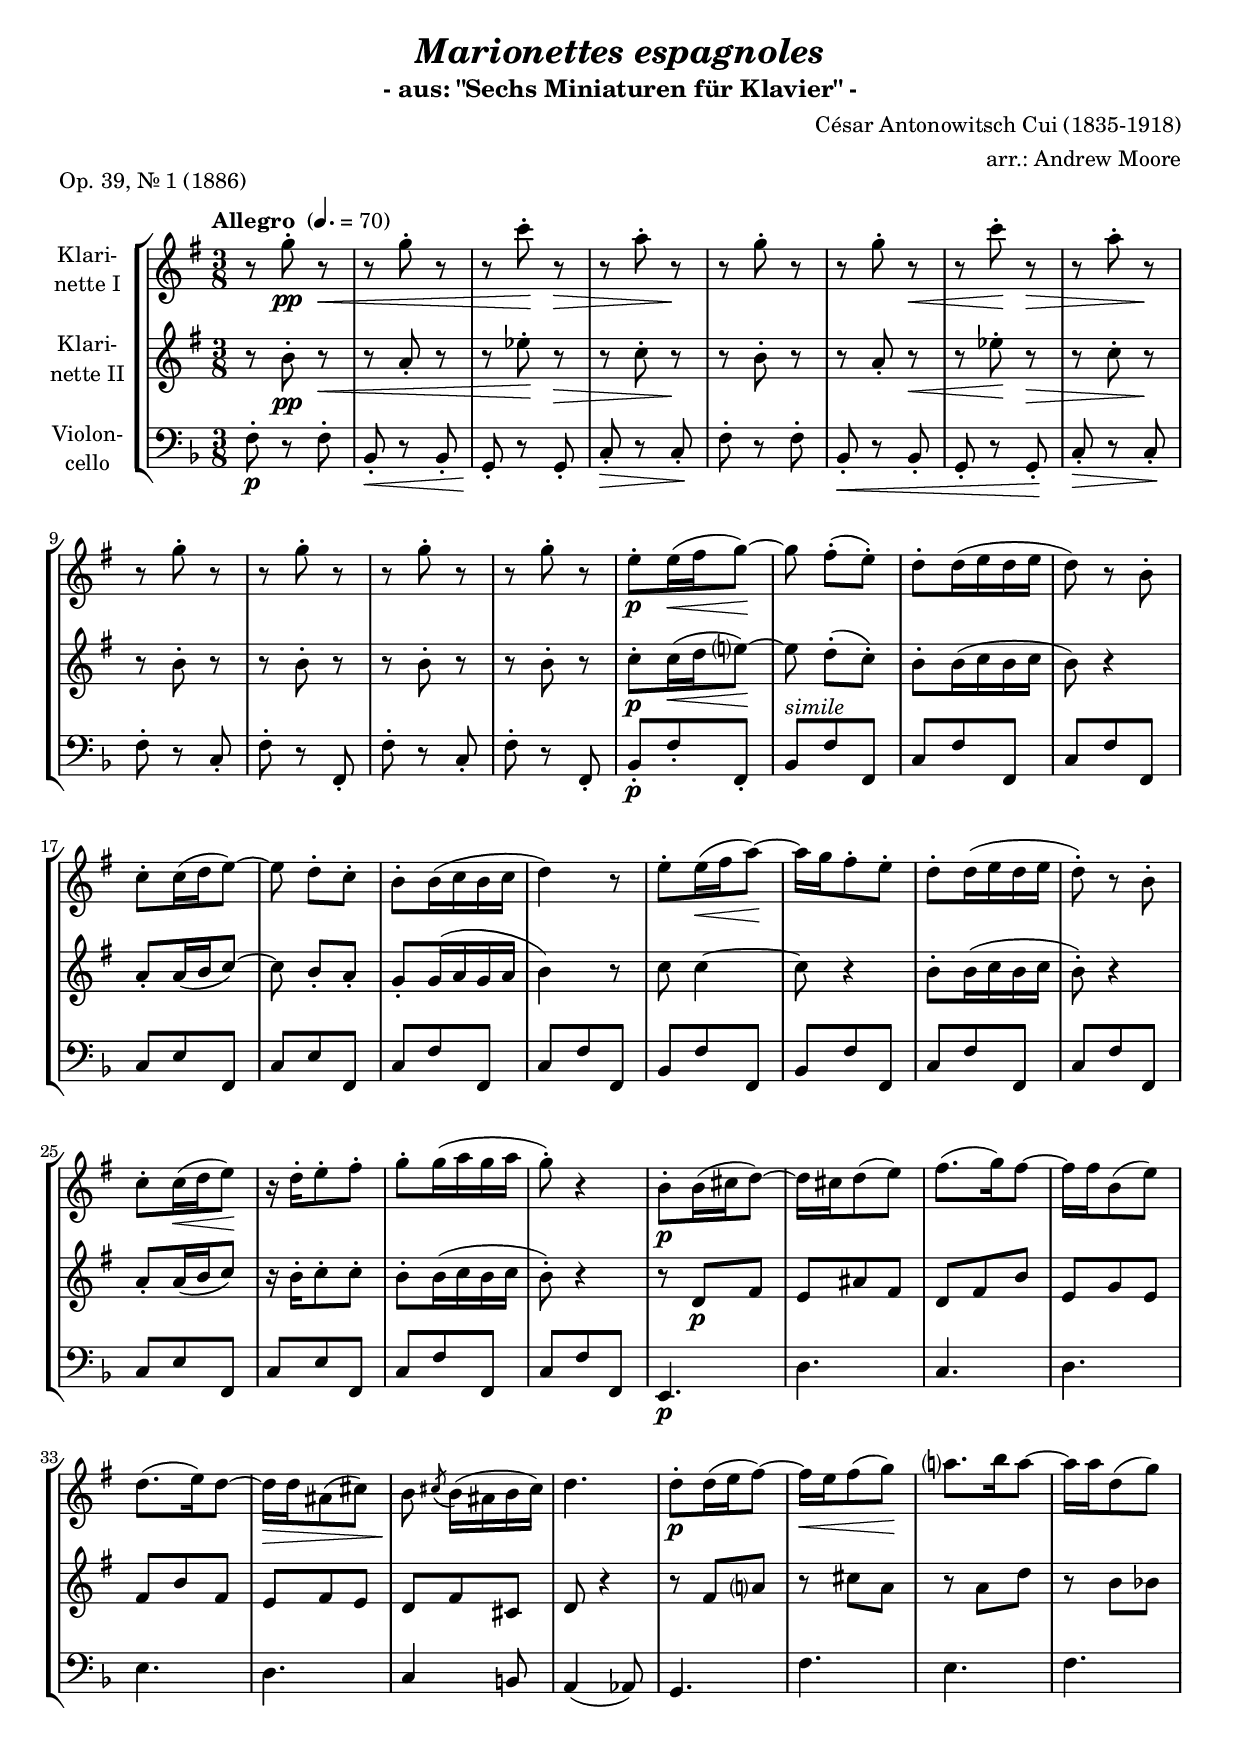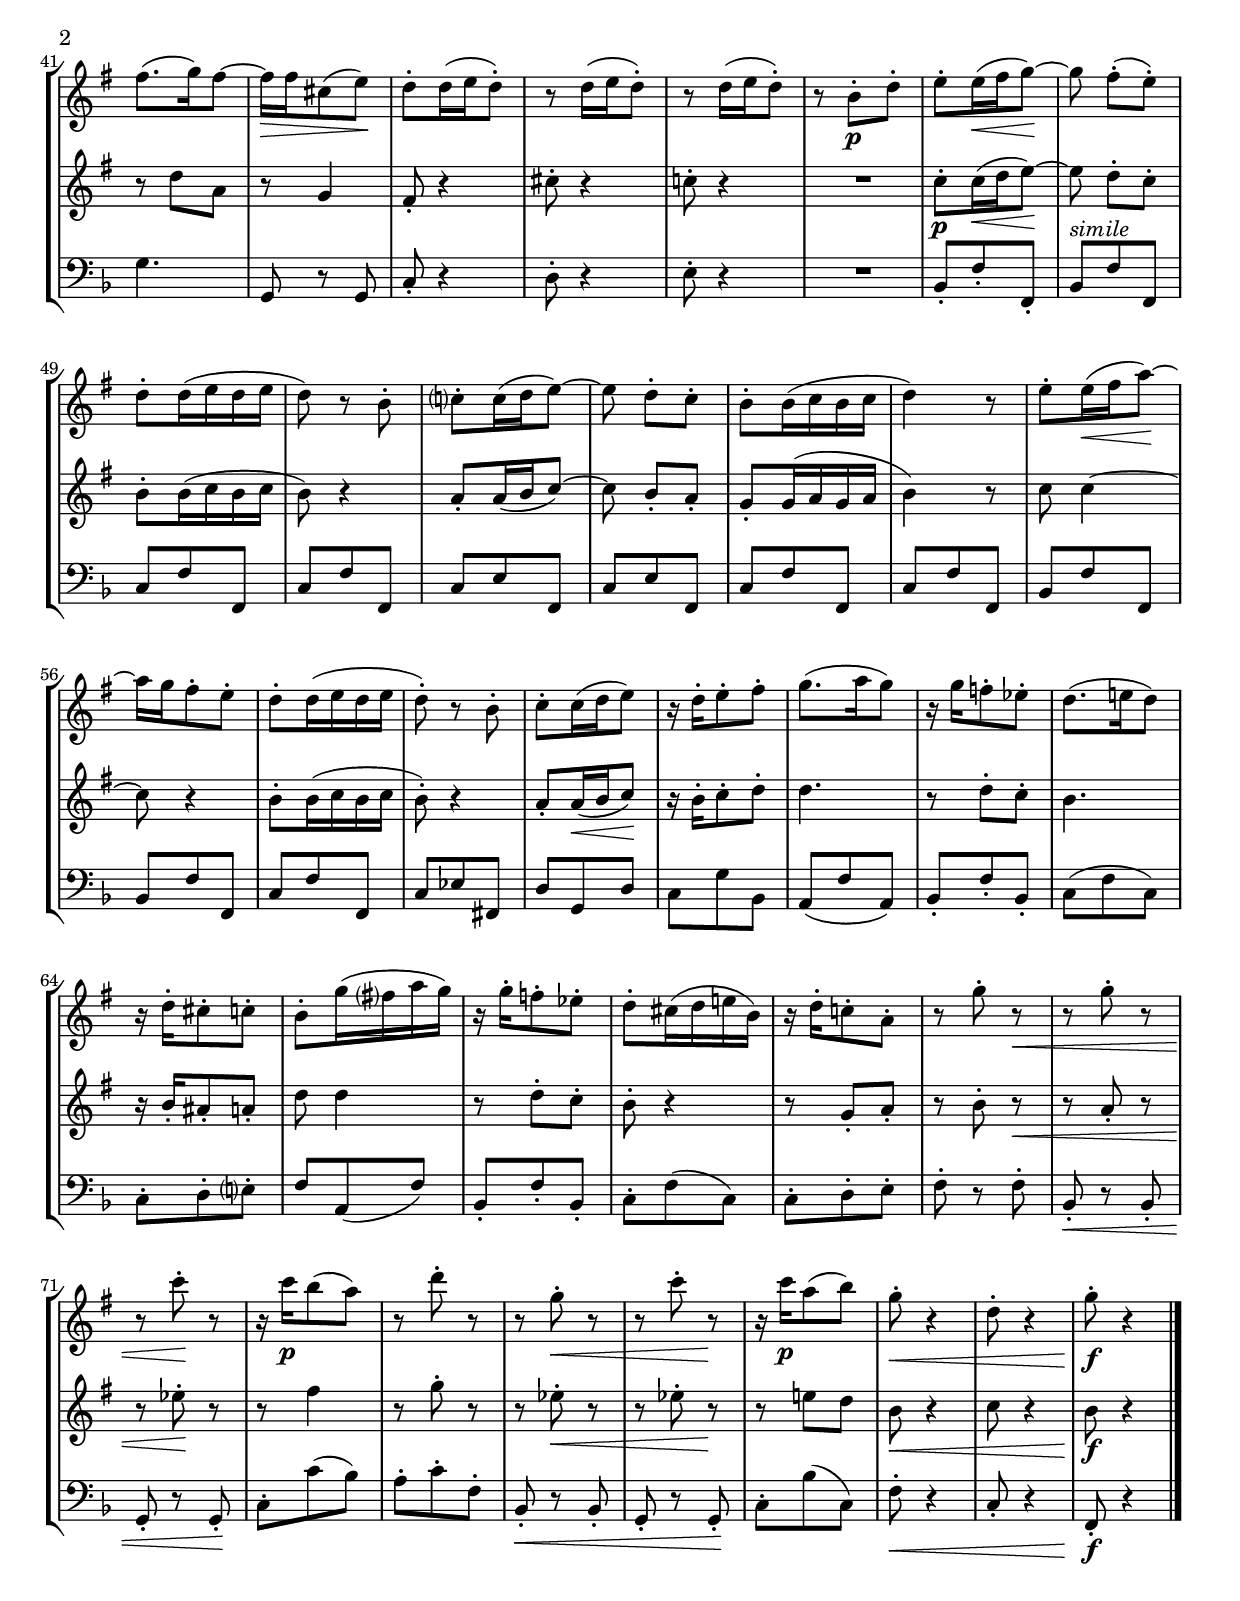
\version "2.18.2"
\include "deutsch.ly"

#(set-global-staff-size 19)

\header {
  title     = \markup \bold \italic "Marionettes espagnoles"
  subtitle  = "- aus: \"Sechs Miniaturen für Klavier\" -"
  composer  = "César Antonowitsch Cui (1835-1918)"
  arranger  = "arr.: Andrew Moore"
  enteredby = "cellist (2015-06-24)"
  piece     = "Op. 39, Nr. 1 (1886)"
}

voiceconsts = {
  \key d \major
  \time 3/8
  \clef "treble"
  \tempo "Allegro " 4.=70
  \numericTimeSignature
  \compressFullBarRests
  \set tupletSpannerDuration = #(ly:make-moment 1 4)
  % Set default beaming for all staves
%  \set Timing.beamExceptions = #'()
%  \set Timing.baseMoment     = #(ly:make-moment 1 4)
%  \set Timing.beatStructure  = #'(1 1 1)
}

mist = "string ensemble 1"
mikl = "clarinet"
miba = "cello"

simi = \markup \italic "simile"

va = \relative c'' {
  \voiceconsts

  r8 d-.\pp r\<
  r d-. r
  r g-.\! r\>
  r e-. r\!
  r d-. r
  r d-. r\<

  r g-.\! r\>
  r e-. r\!
  r d-. r
  r d-. r
  r d-. r
  r d-. r

  h-.\p h16(\< cis d8)~\!
  d cis[(-. h)]-.
  a-. a16( h a h
  a8) r fis-.
  g-. g16( a h8)~
  h a[-. g]-.

  fis-. fis16( g fis g
  a4) r8
  h-. h16(\< cis e8)~\!
  e16 d cis8-. h-.
  a-. a16( h a h
  a8)-. r fis-.

  g-. g16(\< a h8)\!
  r16 a-. h8-. cis-.
  d-. d16( e d e
  d8)-. r4
  fis,8-.\p fis16( gis a8)~

  a16 gis a8( h)
  cis8.( d16) cis8~
  cis16 cis fis,8( h)
  a8.( h16) a8~
  a16\> a eis8( gis)
  fis8\! \acciaccatura gis fis16[( eis fis gis)]

  a4.
  a8-.\p a16( h cis8)~
  cis16\< h cis8( d)\!
  e?8. fis16 e8~
  e16 e a,8( d)
  cis8.( d16) cis8~

  cis16\> cis gis8( h)\!
  a-. a16( h a8)-.
  r a16( h a8)-.
  r a16( h a8)-.
  r fis-.\p a-.
  h-. h16(\< cis d8)~\!

  d cis[(-. h)]-.
  a-. a16( h a h
  a8) r fis-.
  g?-. g16( a h8)~
  h a[-. g]-.
  fis-. fis16( g fis g

  a4) r8
  h-. h16(\< cis e8)~\!
  e16 d cis8-. h-.
  a-. a16( h a h

  a8)-. r fis-.
  g-. g16( a h8)
  r16 a-. h8-. cis-.
  d8.( e16 d8)
  r16 d c8-. b-.
  a8.( h!16 a8)

  r16 a-. gis8-. g-.
  fis-. d'16( cis? e d)
  r d-. c8-. b-.
  a-. gis16( a h! fis)
  r a-. g!8-. e-.
  r d'-. r\<

  r d-. r
  r g-.\! r
  r16 g\p fis8( e)
  r a-. r
  r d,-.\< r
  r g-. r\!

  r16 g\p e8( fis)
  d-.\< r4
  a8-. r4
  d8-.\!\f r4 \bar "|."
}

vb = \relative c' {
  \voiceconsts

  r8 fis-.\pp r\<
  r e-. r
  r b'-.\! r\>
  r g-. r\!
  r fis-. r
  r e-. r\<
  r b'-.\! r\>
  r g-. r\!

  r fis-. r
  r fis-. r
  r fis-. r
  r fis-. r
  g-.\p g16(\< a h?8)~\!
  h a[(-. g)]-.
  fis-. fis16( g fis g
  fis8) r4

  e8-. e16( fis g8)~
  g fis[-. e]-.
  d-. d16( e d e
  fis4) r8
  g g4~
  g8 r4

  fis8-. fis16( g fis g
  fis8)-. r4
  e8-. e16( fis g8)
  r16 fis-. g8-. g-.
  fis-. fis16( g fis g
  fis8)-. r4

  r8 a,\p cis
  h eis cis
  a cis fis
  h, d h
  cis fis cis
  h cis h
  a cis gis
  a r4

  r8 cis e?
  r gis e
  r e a
  r fis f
  r a e
  r d4
  cis8-. r4
  gis'8-. r4
  g!8-. r4
  R4.

  g8-.\p g16(\< a h8)~\!
  h a[-. g]-.
  fis-. fis16( g fis g
  fis8) r4
  e8-. e16( fis g8)~
  g fis[-. e]-.

  d-. d16( e d e
  fis4) r8
  g g4~
  g8 r4
  fis8-. fis16( g fis g

  fis8)-. r4
  e8-. e16(\< fis g8)\!
  r16 fis-. g8-. a-.
  a4.
  r8 a-. g-.
  fis4.

  r16 fis-. eis8-. e-.
  a a4
  r8 a-. g-.
  fis-. r4
  r8 d-. e-.
  r fis-. r\<

  r e-. r
  r b'-.\! r
  r cis4
  r8 d-. r
  r b-.\< r
  r b-. r\!

  r h! a
  fis\< r4
  g8 r4
  fis8\!\f r4 \bar "|."
}

vc = \relative c' {
  \voiceconsts
  \clef "bass"
  
  d8-.\p r d-.
  g,-.\< r g-.
  e-.\! r e-.
  a-.\> r a-.\!
  d-. r d-.
  g,-.\< r g-.
  e-. r e-.\!
  a-.\> r a-.\!
  d-. r a-.
  d-. r d,-.

  d'-. r a-.
  d-. r d,-.
  g-.\p d'-. d,-.
  g^\simi d' d,
  a' d d,
  a' d d,
  a' cis d,
  a' cis d,
  a' d d,

  a' d d,
  g d' d,
  g d' d,
  a' d d,
  a' d d,
  a' cis d,
  a' cis d,
  a' d d,
  a' d d,
  cis4.\p

  h'
  a
  h
  cis
  h
  a4 gis8
  fis4( f8)
  e4.
  d'
  cis
  d
  e
  e,8 r e

  a-. r4
  h8-. r4
  cis8-. r4
  R4.
  g8-. d'-. d,-.
  g^\simi d' d,
  a' d d,
  a' d d,
  a' cis d,
  a' cis d,

  a' d d,
  a' d d,
  g d' d,
  g d' d,
  a' d d,
  a' c dis,
  h' e, h'
  a e' g,
  fis( d' fis,)
  g-. d'-. g,-.

  a( d a)
  a-. h-. cis?-.
  d fis,( d')
  g,-. d'-. g,-.
  a-. d( a)
  a-. h-. cis-.
  d-. r d-.
  g,-.\< r g-.
  e-. r e-.\!

  a-. a'( g)
  fis-. a-. d,-.
  g,-.\< r g-.
  e-. r e-.\!
  a-. g'( a,)
  d-.\< r4
  a8-. r4
  d,8-.\!\f r4 \bar "|."
}


music = \new StaffGroup <<
      \new Staff {
        \set Staff.midiInstrument = \mikl
        \set Staff.instrumentName = \markup \center-column { "Klari-" "nette I" }
        \transpose d g { \va }
      }

      \new Staff {
        \set Staff.midiInstrument = \mikl
        \set Staff.instrumentName = \markup \center-column { "Klari-" "nette II" }
        \transpose d g { \vb }
      }

      \new Staff {
        \set Staff.midiInstrument = \miba
        \set Staff.instrumentName = \markup \center-column { "Violon-" "cello" }
        \transpose d f, { \vc }
      }
>>

\book {
  \score {
   \music
    \layout {}
  }

  \score {
    \unfoldRepeats \music

    \midi {
      \context {
        \Score
      }
    }
  }
}
